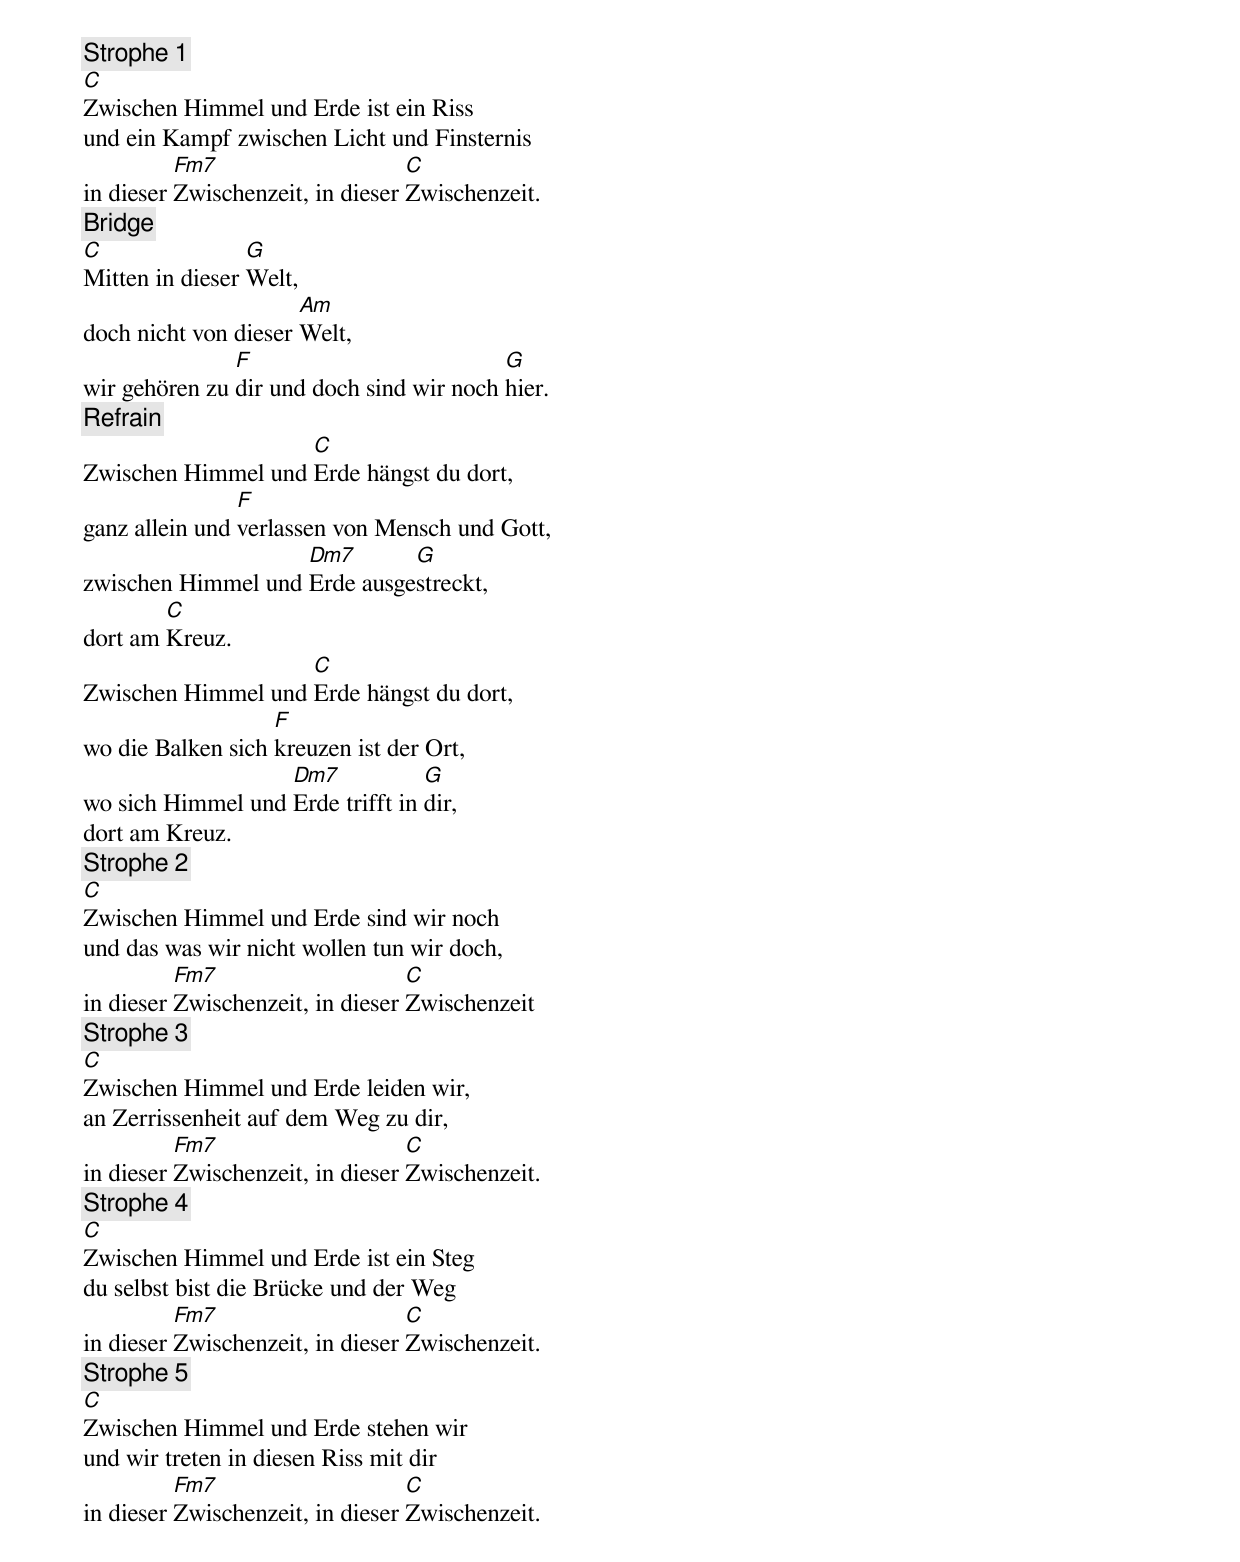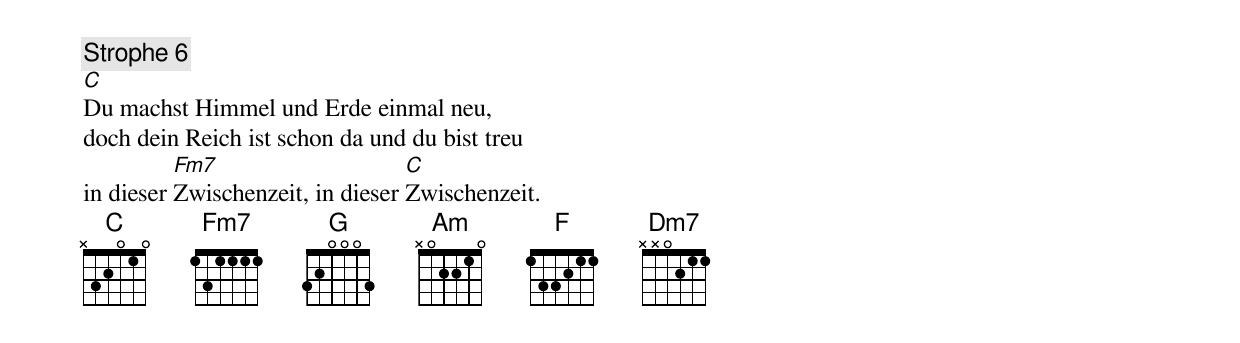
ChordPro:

{comment: Strophe 1}
[C]Zwischen Himmel und Erde ist ein Riss
und ein Kampf zwischen Licht und Finsternis
in dieser [Fm7]Zwischenzeit, in dieser [C]Zwischenzeit.
{comment: Bridge}
[C]Mitten in dieser [G]Welt,
doch nicht von dieser [Am]Welt,
wir gehören zu [F]dir und doch sind wir noch [G]hier.
{comment: Refrain}
Zwischen Himmel und [C]Erde hängst du dort,
ganz allein und [F]verlassen von Mensch und Gott,
zwischen Himmel und [Dm7]Erde ausge[G]streckt,
dort am [C]Kreuz.
Zwischen Himmel und [C]Erde hängst du dort,
wo die Balken sich [F]kreuzen ist der Ort,
wo sich Himmel und [Dm7]Erde trifft in [G]dir,
dort am Kreuz.
{comment: Strophe 2}
[C]Zwischen Himmel und Erde sind wir noch
und das was wir nicht wollen tun wir doch,
in dieser [Fm7]Zwischenzeit, in dieser [C]Zwischenzeit
{comment: Strophe 3}
[C]Zwischen Himmel und Erde leiden wir,
an Zerrissenheit auf dem Weg zu dir,
in dieser [Fm7]Zwischenzeit, in dieser [C]Zwischenzeit.
{comment: Strophe 4}
[C]Zwischen Himmel und Erde ist ein Steg
du selbst bist die Brücke und der Weg
in dieser [Fm7]Zwischenzeit, in dieser [C]Zwischenzeit.
{comment: Strophe 5}
[C]Zwischen Himmel und Erde stehen wir
und wir treten in diesen Riss mit dir
in dieser [Fm7]Zwischenzeit, in dieser [C]Zwischenzeit.
{comment: Strophe 6}
[C]Du machst Himmel und Erde einmal neu,
doch dein Reich ist schon da und du bist treu
in dieser [Fm7]Zwischenzeit, in dieser [C]Zwischenzeit.
